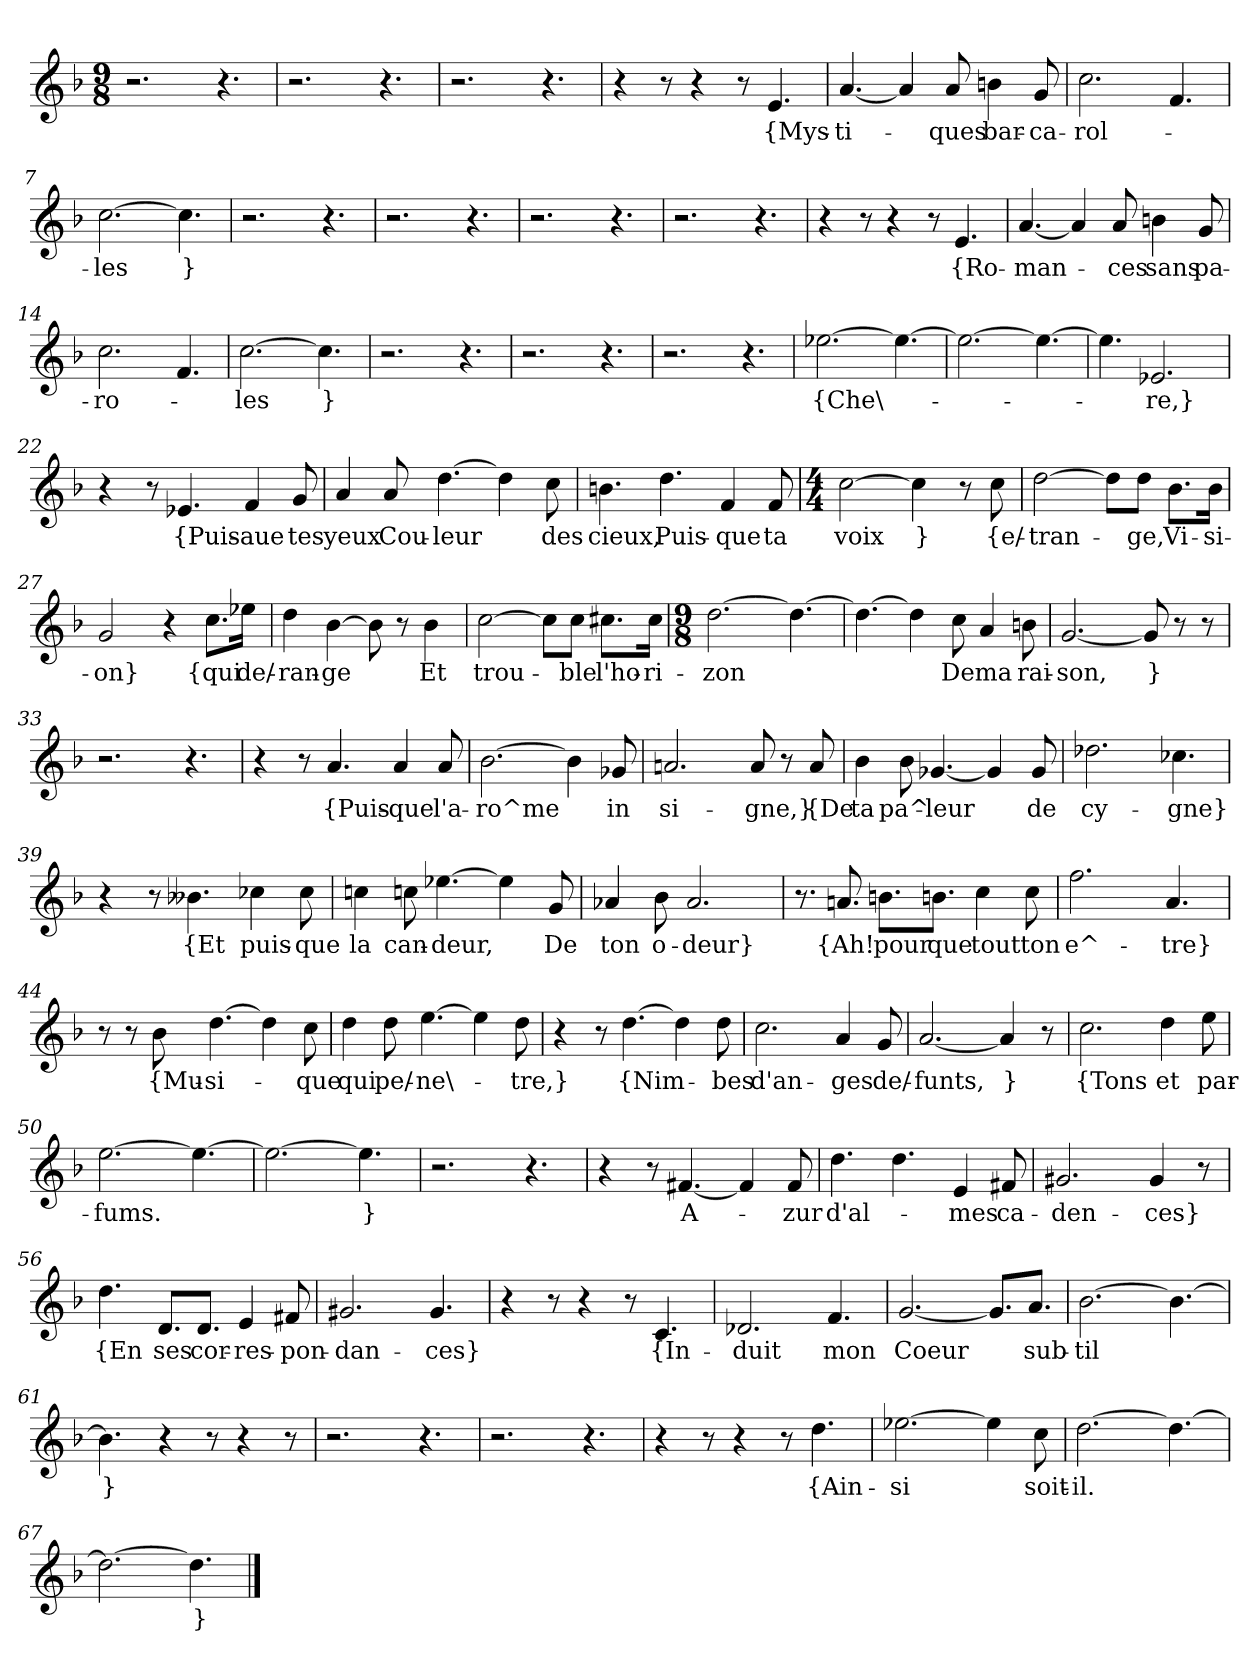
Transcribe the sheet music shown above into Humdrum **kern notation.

**kern	**text
*part1	*part1
*staff1	*staff1
*clefG2	*
*k[b-]	*
*M9/8	*
=1	=1
2.r	.
4.r	.
=2	=2
2.r	.
4.r	.
=3	=3
2.r	.
4.r	.
=4	=4
4r	.
8r	.
4r	.
8r	.
4.e	{Mys-
=5	=5
[4.a	-ti-
4a]	.
8a	-ques
4bn	bar-
8g	-ca-
=6	=6
2.cc	-rol-
4.f	.
=7	=7
[2.cc	-les
4.cc]	}
=8	=8
2.r	.
4.r	.
=9	=9
2.r	.
4.r	.
=10	=10
2.r	.
4.r	.
=11	=11
2.r	.
4.r	.
=12	=12
4r	.
8r	.
4r	.
8r	.
4.e	{Ro-
=13	=13
[4.a	-man-
4a]	.
8a	-ces
4bn	sans
8g	pa-
=14	=14
2.cc	-ro-
4.f	.
=15	=15
[2.cc	-les
4.cc]	}
=16	=16
2.r	.
4.r	.
=17	=17
2.r	.
4.r	.
=18	=18
2.r	.
4.r	.
=19	=19
[2.ee-X	{Che\-
4.ee-_	.
=20	=20
2.ee-_	.
4.ee-_	.
=21	=21
4.ee-]	.
2.e-X	-re,}
=22	=22
4r	.
8r	.
4.e-X	{Puis-
4f	-aue
8g	tes
=23	=23
4a	yeux
8a	Cou-
[4.dd	-leur
4dd]	.
8cc	des
=24	=24
4.bn	cieux,
4.dd	Puis-
4f	-que
8f	ta
=25	=25
*M4/4	*
[2cc	voix
4cc]	}
8r	.
8cc	{e/-
=26	=26
[2dd	-tran-
8dd\L]	.
8dd\J	-ge,
8.b-\L	Vi-
16b-\Jk	-si-
=27	=27
2g	-on}
4r	.
8.cc\L	{qui
16ee-X\Jk	de/-
=28	=28
4dd	-ran-
[4b-	-ge
8b-]	.
8r	.
4b-	Et
=29	=29
[2cc	trou-
8cc\L]	.
8cc\J	-ble
8.cc#X\L	l'ho-
16cc#\Jk	-ri-
=30	=30
*M9/8	*
[2.dd	-zon
4.dd_	.
=31	=31
4.dd_	.
4dd]	.
8cc	De
4a	ma
8bn	rai-
=32	=32
[2.g	-son,
8g]	}
8r	.
8r	.
=33	=33
2.r	.
4.r	.
=34	=34
4r	.
8r	.
4.a	{Puis-
4a	-que
8a	l'a-
=35	=35
[2.b-	-ro^me
4b-]	.
8g-X	in
=36	=36
2.an	-si-
8a	-gne,}
8r	.
8a	{De
=37	=37
4b-	ta
8b-	pa^-
[4.g-X	-leur
4g-]	.
8g-	de
=38	=38
2.dd-X	cy-
4.cc-X	-gne}
=39	=39
4r	.
8r	.
4.b--X	{Et
4cc-X	puis-
8cc-	-que
=40	=40
4ccn	la
8ccn	can-
[4.ee-X	-deur,
4ee-]	.
8g	De
=41	=41
4a-X	ton
8b-	o-
2.a-	-deur}
=42	=42
8.r	.
8.an	{Ah!
8.bn\L	pour
8.bn\J	que
4cc	tout
8cc	ton
=43	=43
2.ff	e^-
4.a	-tre}
=44	=44
8r	.
8r	.
8b-	{Mu-
[4.dd	-si-
4dd]	.
8cc	-que
=45	=45
4dd	qui
8dd	pe/-
[4.ee	-ne\-
4ee]	.
8dd	-tre,}
=46	=46
4r	.
8r	.
[4.dd	{Nim-
4dd]	.
8dd	-bes
=47	=47
2.cc	d'an-
4a	-ges
8g	de/-
=48	=48
[2.a	-funts,
4a]	}
8r	.
=49	=49
2.cc	{Tons
4dd	et
8ee	par-
=50	=50
[2.ee	-fums.
4.ee_	.
=51	=51
2.ee_	.
4.ee]	}
=52	=52
2.r	.
4.r	.
=53	=53
4r	.
8r	.
[4.f#X	A-
4f#]	.
8f#	-zur
=54	=54
4.dd	d'al-
4.dd	.
4e	-mes
8f#X	ca-
=55	=55
2.g#X	-den-
4g#	-ces}
8r	.
=56	=56
4.dd	{En
8.d/L	ses
8.d/J	cor-
4e	-res-
8f#X	-pon-
=57	=57
2.g#X	-dan-
4.g#	-ces}
=57	=57
4r	.
8r	.
4r	.
8r	.
4.c	{In-
=58	=58
2.d-X	-duit
4.f	mon
=59	=59
[2.g	Coeur
8.g/L]	.
8.a/J	sub-
=60	=60
[2.b-	-til
4.b-_	.
=61	=61
4.b-]	}
4r	.
8r	.
4r	.
8r	.
=62	=62
2.r	.
4.r	.
=63	=63
2.r	.
4.r	.
=64	=64
4r	.
8r	.
4r	.
8r	.
4.dd	{Ain-
=65	=65
[2.ee-X	-si
4ee-]	.
8cc	soit-
=66	=66
[2.dd	-il.
4.dd_	.
=67	=67
2.dd_	.
4.dd]	}
==	==
*-	*-
